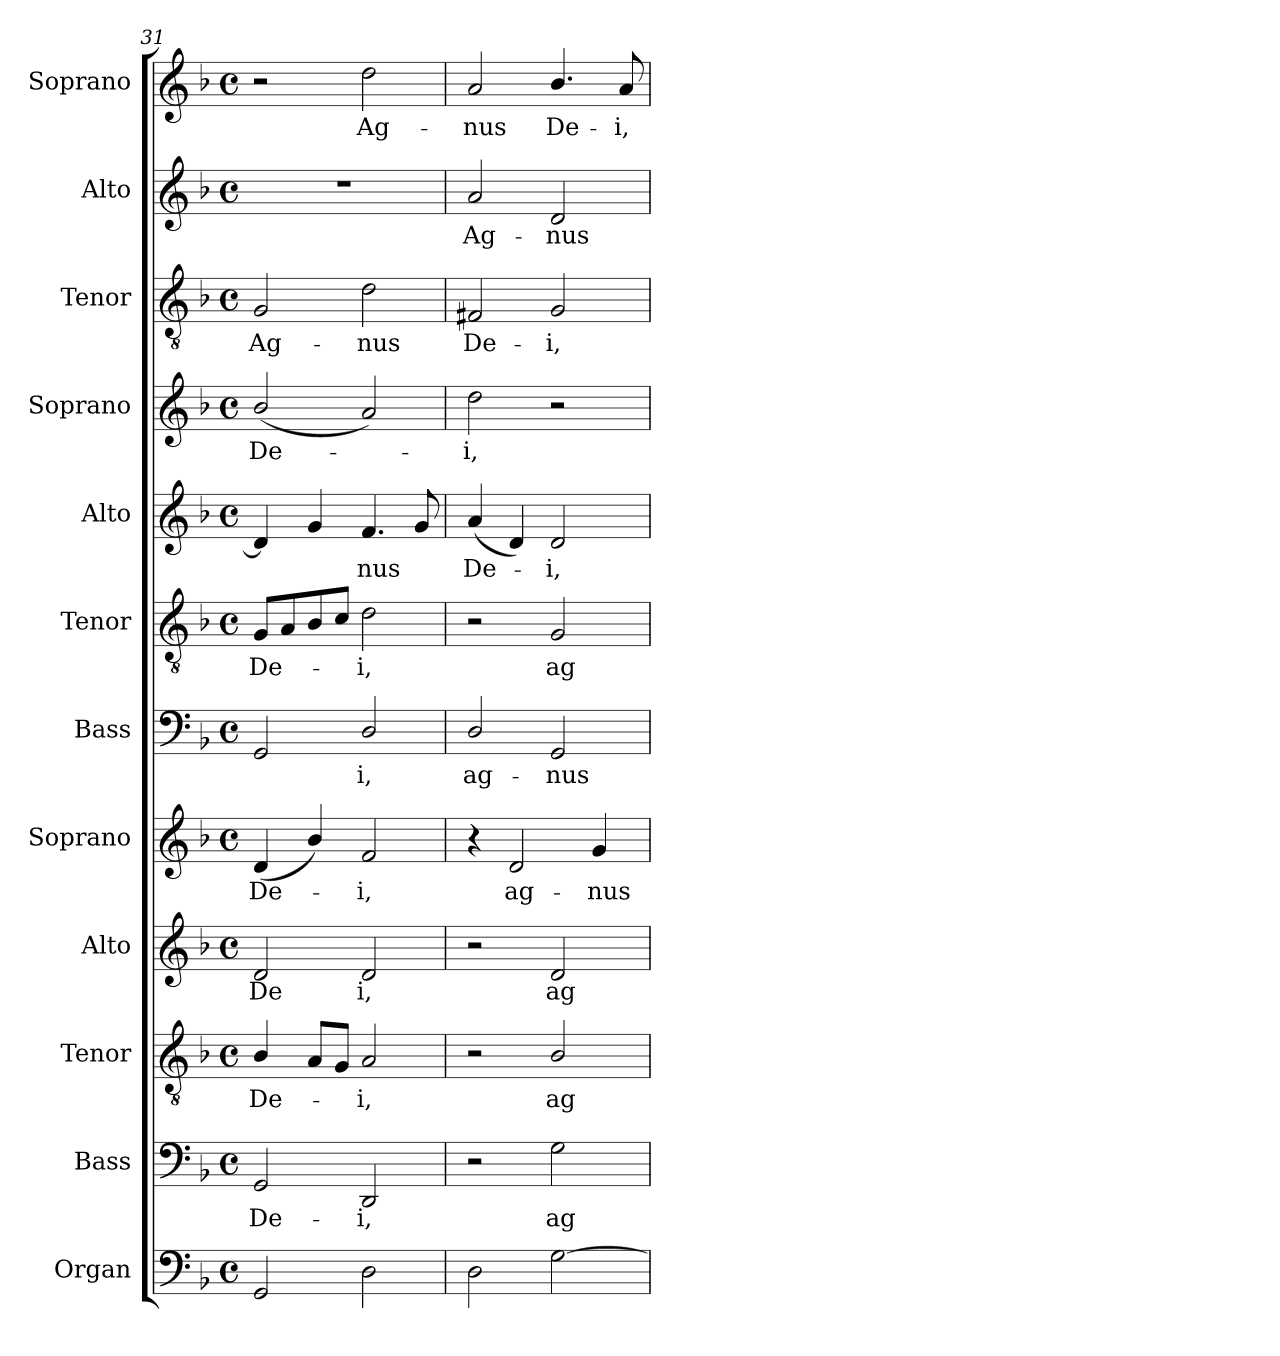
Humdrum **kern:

**kern	**kern	**text	**kern	**text	**kern	**text	**kern	**text	**kern	**text	**kern	**text	**kern	**text	**kern	**text	**kern	**text	**kern	**text	**kern	**text
*part12	*part11	*part11	*part10	*part10	*part9	*part9	*part8	*part8	*part7	*part7	*part6	*part6	*part5	*part5	*part4	*part4	*part3	*part3	*part2	*part2	*part1	*part1
*staff12	*staff11	*staff11	*staff10	*staff10	*staff9	*staff9	*staff8	*staff8	*staff7	*staff7	*staff6	*staff6	*staff5	*staff5	*staff4	*staff4	*staff3	*staff3	*staff2	*staff2	*staff1	*staff1
*I"Organ	*I"Bass	*	*I"Tenor	*	*I"Alto	*	*I"Soprano	*	*I"Bass	*	*I"Tenor	*	*I"Alto	*	*I"Soprano	*	*I"Tenor	*	*I"Alto	*	*I"Soprano	*
*I'Org.	*I'B.	*	*I'T.	*	*I'A.	*	*I'S.	*	*I'B.	*	*I'T.	*	*I'A.	*	*I'S.	*	*I'T.	*	*I'A.	*	*I'S.	*
*clefF4	*clefF4	*	*clefGv2	*	*clefG2	*	*clefG2	*	*clefF4	*	*clefGv2	*	*clefG2	*	*clefG2	*	*clefGv2	*	*clefG2	*	*clefG2	*
*	*	*	*ITrd7c12	*	*	*	*	*	*	*	*ITrd7c12	*	*	*	*	*	*ITrd7c12	*	*	*	*	*
*k[b-]	*k[b-]	*	*k[b-]	*	*k[b-]	*	*k[b-]	*	*k[b-]	*	*k[b-]	*	*k[b-]	*	*k[b-]	*	*k[b-]	*	*k[b-]	*	*k[b-]	*
*F:	*F:	*	*F:	*	*F:	*	*F:	*	*F:	*	*F:	*	*F:	*	*F:	*	*F:	*	*F:	*	*F:	*
*M4/4	*M4/4	*	*M4/4	*	*M4/4	*	*M4/4	*	*M4/4	*	*M4/4	*	*M4/4	*	*M4/4	*	*M4/4	*	*M4/4	*	*M4/4	*
*met(c)	*met(c)	*	*met(c)	*	*met(c)	*	*met(c)	*	*met(c)	*	*met(c)	*	*met(c)	*	*met(c)	*	*met(c)	*	*met(c)	*	*met(c)	*
=31	=31	=31	=31	=31	=31	=31	=31	=31	=31	=31	=31	=31	=31	=31	=31	=31	=31	=31	=31	=31	=31	=31
!	!	!LO:LY:b:color=#000000	!	!	!	!	!	!	!	!	!	!	!	!	!	!	!	!	!	!	!	!
!	!	!	!	!LO:LY:b:color=#000000	!	!	!	!	!	!	!	!	!	!	!	!	!	!	!	!	!	!
!	!	!	!	!	!	!LO:LY:b:color=#000000	!	!	!	!	!	!	!	!	!	!	!	!	!	!	!	!
!	!	!	!	!	!	!	!	!LO:LY:b:color=#000000	!	!	!	!	!	!	!	!	!	!	!	!	!	!
!	!	!	!	!	!	!	!	!	!	!	!	!LO:LY:b:color=#000000	!	!	!	!	!	!	!	!	!	!
!	!	!	!	!	!	!	!	!	!	!	!	!	!	!	!	!LO:LY:b:color=#000000	!	!	!	!	!	!
!	!	!	!	!	!	!	!	!	!	!	!	!	!	!	!	!	!	!LO:LY:b:color=#000000	!	!	!	!
2GGi/	2GGi/	De-	4BB-i/	De-	2di/	De	(4di/	De-	2GGi/	.	8GGi/L	De-	4di/]	.	(2b-i/	De-	2GGi/	Ag-	1r	.	2r	.
.	.	.	.	.	.	.	.	.	.	.	8AAi/	.	.	.	.	.	.	.	.	.	.	.
.	.	.	8AAi/L	.	.	.	4b-i/)	.	.	.	8BB-i/	.	4gi/	.	.	.	.	.	.	.	.	.
.	.	.	8GGi/J	.	.	.	.	.	.	.	8Ci/J	.	.	.	.	.	.	.	.	.	.	.
!	!	!LO:LY:b:color=#000000	!	!	!	!	!	!	!	!	!	!	!	!	!	!	!	!	!	!	!	!
!	!	!	!	!LO:LY:b:color=#000000	!	!	!	!	!	!	!	!	!	!	!	!	!	!	!	!	!	!
!	!	!	!	!	!	!LO:LY:b:color=#000000	!	!	!	!	!	!	!	!	!	!	!	!	!	!	!	!
!	!	!	!	!	!	!	!	!LO:LY:b:color=#000000	!	!	!	!	!	!	!	!	!	!	!	!	!	!
!	!	!	!	!	!	!	!	!	!	!LO:LY:b:color=#000000	!	!	!	!	!	!	!	!	!	!	!	!
!	!	!	!	!	!	!	!	!	!	!	!	!LO:LY:b:color=#000000	!	!	!	!	!	!	!	!	!	!
!	!	!	!	!	!	!	!	!	!	!	!	!	!	!LO:LY:b:color=#000000	!	!	!	!	!	!	!	!
!	!	!	!	!	!	!	!	!	!	!	!	!	!	!	!	!	!	!LO:LY:b:color=#000000	!	!	!	!
!	!	!	!	!	!	!	!	!	!	!	!	!	!	!	!	!	!	!	!	!	!	!LO:LY:b:color=#000000
2Di\	2DDi/	-i,	2AAi/	-i,	2di/	i,	2fi/	-i,	2Di/	-i,	2Di\	-i,	4.fi/	-nus	2ai/)	.	2Di\	-nus	.	.	2ddi\	Ag-
.	.	.	.	.	.	.	.	.	.	.	.	.	8gi/	.	.	.	.	.	.	.	.	.
=32	=32	=32	=32	=32	=32	=32	=32	=32	=32	=32	=32	=32	=32	=32	=32	=32	=32	=32	=32	=32	=32	=32
!	!	!	!	!	!	!	!	!	!	!LO:LY:b:color=#000000	!	!	!	!	!	!	!	!	!	!	!	!
!	!	!	!	!	!	!	!	!	!	!	!	!	!	!LO:LY:b:color=#000000	!	!	!	!	!	!	!	!
!	!	!	!	!	!	!	!	!	!	!	!	!	!	!	!	!LO:LY:b:color=#000000	!	!	!	!	!	!
!	!	!	!	!	!	!	!	!	!	!	!	!	!	!	!	!	!	!LO:LY:b:color=#000000	!	!	!	!
!	!	!	!	!	!	!	!	!	!	!	!	!	!	!	!	!	!	!	!	!LO:LY:b:color=#000000	!	!
!	!	!	!	!	!	!	!	!	!	!	!	!	!	!	!	!	!	!	!	!	!	!LO:LY:b:color=#000000
2Di\	2r	.	2r	.	2r	.	4r	.	2Di/	ag-	2r	.	(4ai/	De-	2ddi\	-i,	2FF#Xi/	De-	2ai/	Ag-	2ai/	-nus
!	!	!	!	!	!	!	!	!LO:LY:b:color=#000000	!	!	!	!	!	!	!	!	!	!	!	!	!	!
.	.	.	.	.	.	.	2di/	ag-	.	.	.	.	4di/)	.	.	.	.	.	.	.	.	.
!	!	!LO:LY:b:color=#000000	!	!	!	!	!	!	!	!	!	!	!	!	!	!	!	!	!	!	!	!
!	!	!	!	!LO:LY:b:color=#000000	!	!	!	!	!	!	!	!	!	!	!	!	!	!	!	!	!	!
!	!	!	!	!	!	!LO:LY:b:color=#000000	!	!	!	!	!	!	!	!	!	!	!	!	!	!	!	!
!	!	!	!	!	!	!	!	!	!	!LO:LY:b:color=#000000	!	!	!	!	!	!	!	!	!	!	!	!
!	!	!	!	!	!	!	!	!	!	!	!	!LO:LY:b:color=#000000	!	!	!	!	!	!	!	!	!	!
!	!	!	!	!	!	!	!	!	!	!	!	!	!	!LO:LY:b:color=#000000	!	!	!	!	!	!	!	!
!	!	!	!	!	!	!	!	!	!	!	!	!	!	!	!	!	!	!LO:LY:b:color=#000000	!	!	!	!
!	!	!	!	!	!	!	!	!	!	!	!	!	!	!	!	!	!	!	!	!LO:LY:b:color=#000000	!	!
!	!	!	!	!	!	!	!	!	!	!	!	!	!	!	!	!	!	!	!	!	!	!LO:LY:b:color=#000000
[>2Gi\	2Gi\	ag-	2BB-i/	ag-	2di/	ag-	.	.	2GGi/	-nus	2GGi/	ag-	2di/	-i,	2r	.	2GGi/	-i,	2di/	-nus	4.b-i/	De-
!	!	!	!	!	!	!	!	!LO:LY:b:color=#000000	!	!	!	!	!	!	!	!	!	!	!	!	!	!
.	.	.	.	.	.	.	4gi/	-nus	.	.	.	.	.	.	.	.	.	.	.	.	.	.
!	!	!	!	!	!	!	!	!	!	!	!	!	!	!	!	!	!	!	!	!	!	!LO:LY:b:color=#000000
.	.	.	.	.	.	.	.	.	.	.	.	.	.	.	.	.	.	.	.	.	8ai/	-i,
=	=	=	=	=	=	=	=	=	=	=	=	=	=	=	=	=	=	=	=	=	=	=
*-	*-	*-	*-	*-	*-	*-	*-	*-	*-	*-	*-	*-	*-	*-	*-	*-	*-	*-	*-	*-	*-	*-
